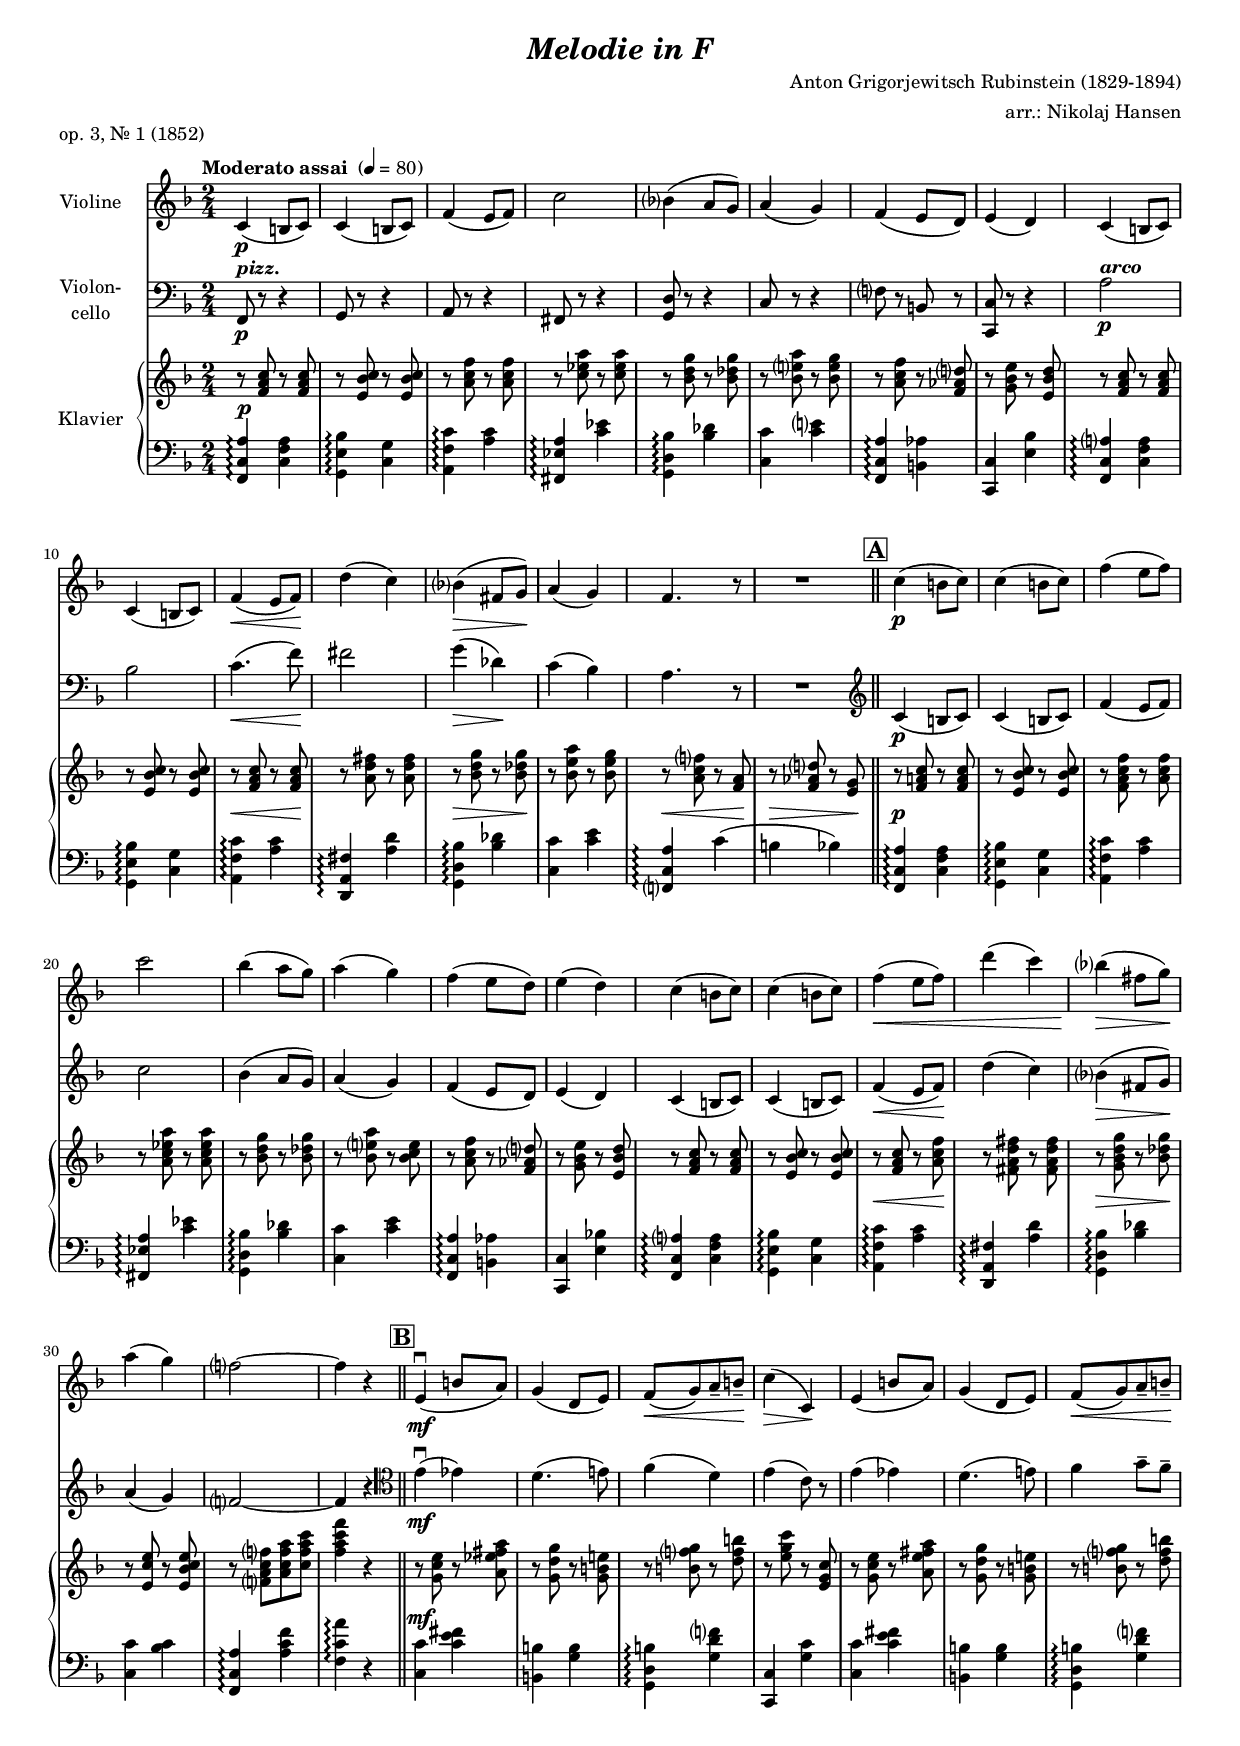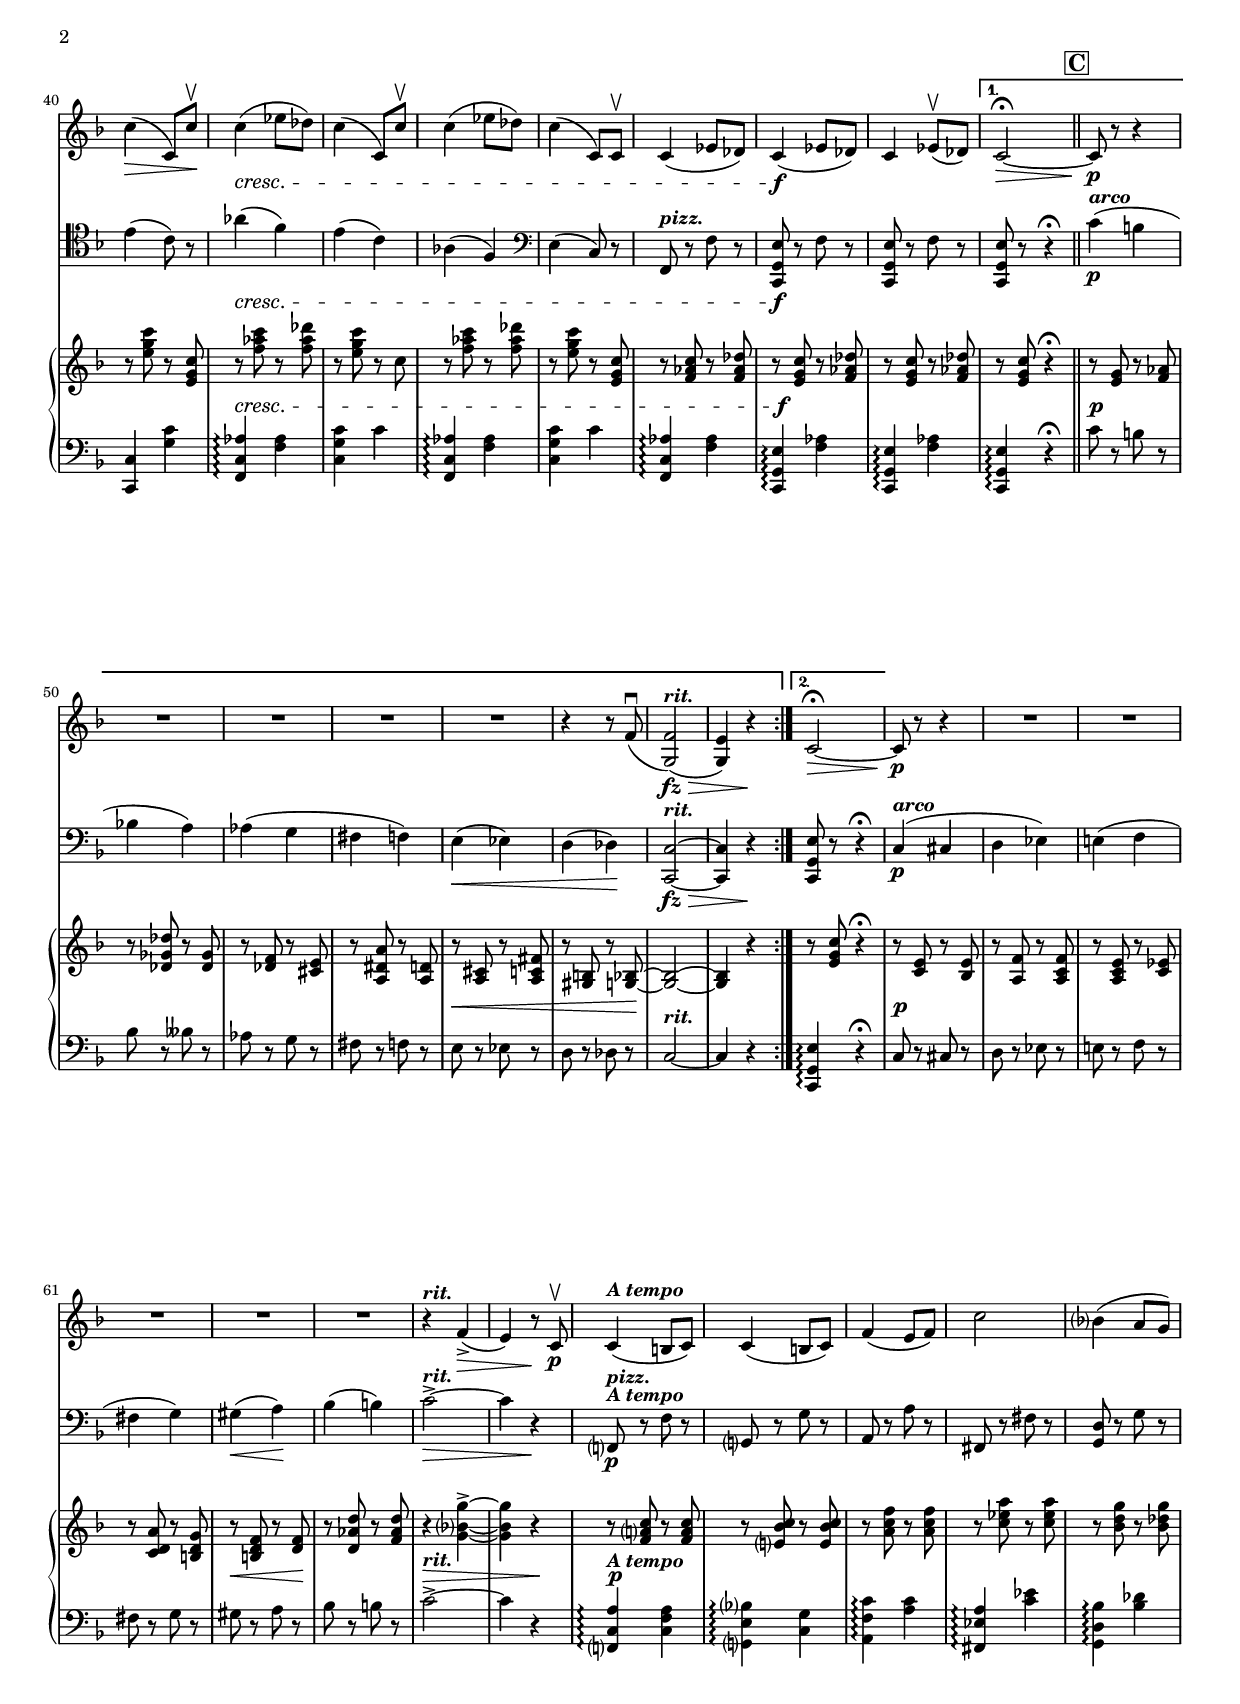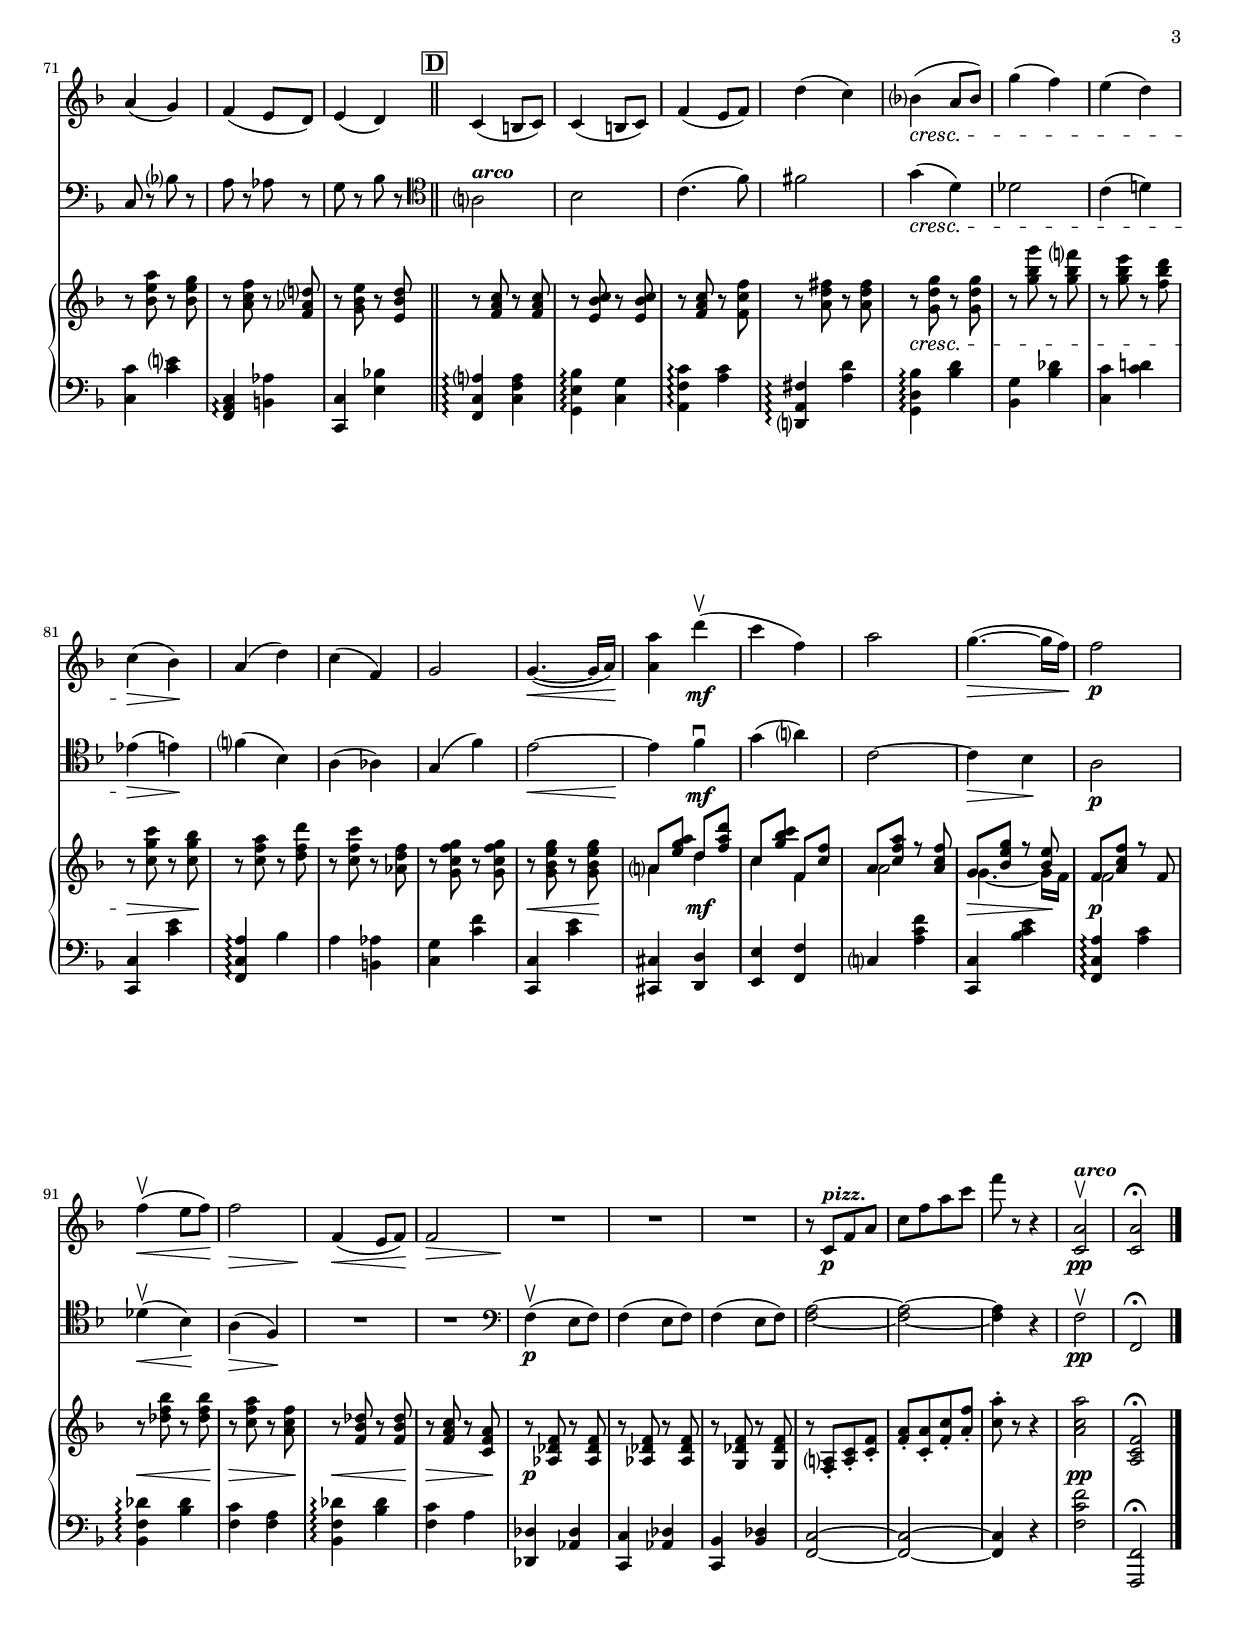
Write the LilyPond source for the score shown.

\version "2.18.2"
\include "deutsch.ly"

#(set-global-staff-size 16.3)

\header {
  title     = \markup \bold \italic "Melodie in F"
  composer  = "Anton Grigorjewitsch Rubinstein (1829-1894)"
  arranger  = "arr.: Nikolaj Hansen"
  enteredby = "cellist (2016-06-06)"
  piece     = "op. 3, Nr. 1 (1852)"
}

voiceconsts = {
  \key f \major
  \time 2/4
  \tempo "Moderato assai " 4=80
%  \numericTimeSignature
%  \compressFullBarRests
  \set tupletSpannerDuration = #(ly:make-moment 1 4)
  % Set default beaming for all staves
%  \set Timing.beamExceptions = #'()
%  \set Timing.baseMoment     = #(ly:make-moment 1 4)
%  \set Timing.beatStructure  = #'(1 1 1)
}

mist = "string ensemble 1"
miba = "bassoon"
mikl = "acoustic grand"

boxa = { \bar "||" \mark \markup \box \bold "A" }
boxb = { \bar "||" \mark \markup \box \bold "B" }
boxc = { \bar "||" \mark \markup \box \bold "C" }
boxd = { \bar "||" \mark \markup \box \bold "D" }

arco = \markup \bold \italic "arco"
atem = \markup \bold \italic "A tempo"
pizz = \markup \bold \italic "pizz."
rit  = \markup \bold \italic "rit."

va = \relative c' {
  \voiceconsts
  \clef "treble"

  \repeat volta 2 {
    c4(\p h8 c)
    c4( h8 c)
    f4( e8 f)
    c'2
    b?4( a8 g)
    a4( g)
    f( e8 d)
    
    e4( d)
    c( h8 c)
    c4( h8 c)
    f4(\< e8 f)\!
    d'4( c)
    b?(\> fis8 g)\!
    a4( g)
    f4. r8

    R2 \boxa
    c'4(\p h8 c)
    c4( h8 c)
    f4( e8 f)
    c'2
    b4( a8 g)
    a4( g)
    f( e8 d)

    e4( d)
    c( h8 c)
    c4( h8 c)
    f4(\< e8 f)
    d'4( c)
    b?(\> fis8 g)\!
    a4( g)
    f?2~
    f4 r \boxb

    e,(\downbow\mf h'8 a)
    g4( d8 e)
    f[(\< g) a-- h]--\!
    c4(\> c,)\!
    e( h'8 a)
    g4( d8 e)
    f[(\< g) a-- h]--\!
    c4(\> c,8) c'\upbow\!

    c4(\cresc es8 des)
    c4( c,8) c'\upbow
    c4( es8 des)
    c4( c,8) c\upbow
    c4( es8 des)
    c4(\f es8 des)
    c4 es8(\upbow des)
  }
  \alternative {
    { c2~\fermata\> \boxc c8\!\p r r4 | R2*4 | r4 r8 f\downbow( | <g, f'>2)(\fz^\rit\> | <g e'>4) r\! }
    { c2~\fermata\> }
  }
  c8\!\p r r4
  R2*5

  r4^\rit f(->\>
  e) r8\! c\upbow\p
  c4(^\atem h8 c)
  c4( h8 c)
  f4( e8 f)
  c'2
  b?4( a8 g)
  a4( g)
  f( e8 d)

  e4( d) \boxd
  c( h8 c)
  c4( h8 c)f4( e8 f)
  d'4( c)
  b?(\cresc a8 b)
  g'4( f)
  e( d)
  c(\> b)\!

  a( d)
  c( f,)
  g2
  g4.(~\< g16 a)\!
  <a a'>4 d'(\upbow\mf
  c f,)
  a2
  g4.(~\> g16 f)\!
  f2\p
  f4(\upbow\< e8 f)\!

  f2\>
  f,4(\!\< e8 f)\!
  f2\>
  R2*3\!
  r8 c[^\pizz\p f a]
  c[ f a c]
  f r r4
  <c,, a'>2^\arco\upbow\pp
  <c a'>\fermata \bar "|."
}

vb = \relative c, {
  \voiceconsts
  \clef "bass"

  \repeat volta 2 {
    f8^\pizz\p r r4
    g8 r r4
    a8 r r4
    fis8 r r4
    <g d'>8 r r4
    c8 r r4
    f?8 r h, r

    <c, c'> r r4
    a''2^\arco\p
    b
    c4.(\< f8)\!
    fis2
    g4(\> des)\!
    c( b)
    a4. r8

    R2 \boxa \clef "treble"
    c4(\p h8 c)
    c4( h8 c)
    f4( e8 f)
    c'2
    b4( a8 g)
    a4( g)
    f( e8 d)

    e4( d)
    c( h8 c)
    c4( h8 c)
    f4(\< e8 f)\!
    d'4( c)
    b?(\> fis8 g)\!
    a4( g)
    f?2~
    f4 r \boxb \clef "tenor"

    e(\downbow\mf es)
    d4.( e!8)
    f4( d)
    e( c8) r
    e4( es)
    d4.( e!8)
    f4 g8-- f--
    e4( c8) r

    as'4(\cresc f)
    e( c)
    as( f) \clef "bass"
    e( c8) r
    f,^\pizz r f' r
    <c, g' e'>\f r f' r
    <c, g' e'> r f' r
  }
  \alternative {
    { <c, g' e'> r r4\fermata \boxc c''4(^\arco\p h | b! a) | as( g | fis f) | e(\< es) | d( des)\! | <c, c'>2~^\rit\fz\> | <c c'>4 r\! }
    { <c g' e'>8 r r4\fermata }
  }
  c'(^\arco\p cis
  d es)
  e!( f
  fis g)

  gis(\< a)\!
  b( h)
  c2~->\>^\rit
  c4 r\!
  f,,?8^\atem^\pizz\p r f' r
  g,? r g' r
  a, r a' r
  fis, r fis' r
  <g, d'> r g' r

  c, r b'? r
  a r as r
  g r b r \boxd \clef "tenor"
  a?2^\arco
  b
  c4.( f8)
  fis2
  g4(\cresc d)
  des2
  c4( d!)

  es(\> e)\!
  f?( b,)
  a( as)
  g( f')
  e2~\<
  e4\! f\downbow\mf
  g( a?)
  c,2~
  c4\> b\!
  a2\p
  des4(\upbow\< b)\!

  a(\> f)\!
  R2*2 \clef "bass"
  f4(\upbow\p e8 f)
  f4( e8 f)
  f4( e8 f)
  <f a>2~
  <f a>~
  <f a>4 r
  f2\upbow\pp
  f,\fermata \bar "|."
}

\include "v3.ily"
vd = \relative c, {
  \voiceconsts
  \clef "bass"

  \repeat volta 2 {
    <f c' a'>4\arpeggio <c' f a>
    <g e' b'>\arpeggio <c g'>
    <a f' c'>\arpeggio <a' c>
    <fis, es' a>\arpeggio <c'' es>
    <g, d' b'>\arpeggio <b' des>
    <c, c'> <c' e?>
    <f,, c' a'>\arpeggio <h as'>

    <c, c'> <e' b'>
    <f, c' a'?>\arpeggio <c' f a>
    <g e' b'>\arpeggio <c g'>
    <a f' c'>\arpeggio <a' c>
    <d,, a' fis'>\arpeggio <a'' d>
    <g, d' b'>\arpeggio <b' des>
    <c, c'> <c' e>
    <f,,? c' a'>\arpeggio c''(

    h b) \boxa
    <f, c' a'>\arpeggio <c' f a>
    <g e' b'>\arpeggio <c g'>
    <a f' c'>\arpeggio <a' c>
    <fis, es' a>\arpeggio <c'' es>
    <g, d' b'>\arpeggio <b' des>
    <c, c'> <c' e>
    <f,, c' a'>\arpeggio <h as'>

    <c, c'> <e' b'!>
    <f, c' a'?>\arpeggio <c' f a>
    <g e' b'>\arpeggio <c g'>
    <a f' c'>\arpeggio <a' c>
    <d,, a' fis'>\arpeggio <a'' d>
    <g, d' b'>\arpeggio <b' des>
    <c, c'> <b' c>
    <f, c' a'>\arpeggio <a' c f>
    <f c' a'>\arpeggio r \boxb

    <c c'> <c' e fis>
    <h, h'> <g' h>
    <g, d' h'>\arpeggio <g' d' f?>
    <c,, c'> <g'' c>
    <c, c'> <c' e fis>
    <h, h'> <g' h>
    <g, d' h'>\arpeggio <g' d' f?>
    <c,, c'> <g'' c>

    <f, c' as'>\arpeggio <f' as>
    <c g' c> c'
    <f,, c' as'>\arpeggio <f' as>
    <c g' c> c'
    <f,, c' as'>\arpeggio <f' as>
    <c, g' e'>\arpeggio <f' as>
    <c, g' e'>\arpeggio <f' as>
  }
  \alternative {
    { <c, g' e'>\arpeggio r\fermata \boxc c''8 r h r | b r heses r | as r g r | fis r f r | e r es r | d r des r | c2~ | c4 r }
    { <c, g' e'>\arpeggio r\fermata }
  }
  c'8 r cis r
  d r es r
  e! r f r
  fis r g r
  gis r a r
  b r h r
  c2~->
  c4 r

  <f,,? c' a'>\arpeggio <c' f a>
  <g? e' b'?>\arpeggio <c g'>
  <a f' c'>\arpeggio <a' c>
  <fis, es' a>\arpeggio <c'' es>
  <g, d' b'>\arpeggio <b' des>
  <c, c'> <c' e?>
  <f,, c' a>\arpeggio <h as'>

  <c, c'> <e' b'!> \boxd
  <f, c' a'?>\arpeggio <c' f a>
  <g e' b'>\arpeggio <c g'>
  <a f' c'>\arpeggio <a' c>
  <d,,? a' fis'>\arpeggio <a'' d>
  <g, d' b'>\arpeggio <b' d>
  <b, g'> <b' des>

  <c, c'> <c' d!>
  <c,, c'> <c'' e>
  <f,, c' a'>\arpeggio b'
  a <h, as'>
  <c g'> <c' f>
  <c,, c'> <c'' e>
  <cis,, cis'> <d d'>

  <e e'> <f f'>
  c'? <a' c f>
  <c,, c'> <b'' c e>
  <f, c' a'>\arpeggio <a' c>
  <b, f' des'>\arpeggio <b' des>
  <f c'> <f a>
  <b, f' des'>\arpeggio <b' des>

  <f c'> a
  <des,, des'> <as' des>
  <c, c'> <as' des>
  <c, b'> <b' des>
  <f c'>2~
  <f c'>~
  <f c'>4 r
  <f' c' f>2
  <f,, f'>\fermata \bar "|."
}

dy = {
  s2*10\p
  s8\< s4 s8\!
  s2
  s8\> s4 s8\!
  s2
  s8\< s4 s8\!
  s\> s4 s8\!
  s2*10\p
  s8\< s4 s8\!
  s2
  s8\> s4 s8\!
  s2*3
  s2*8\mf
  s2*5\cresc
  s2*3\f
  s2*4\p
  s8\< s2. s8\!
  s2*3_\rit
  s2*4\p
  s8\< s4 s8\!
  s2
  s2.^\rit\> s4\!
  s2*12^\atem\p
  s2*3\cresc
  s8\> s4 s8\!
  s2*3
  s8\< s4 s8\!
  s4 s\mf
  s2*2
  s8\> s4 s8\!
  s2\p
  s8\< s4 s8\!
  s\> s4 s8\!
  s\< s4 s8\!
  s\> s4 s8\!
  s2*6\p
  s2\pp
}


music = <<
      \new Staff {
        \set Staff.midiInstrument = \mist
        \set Staff.instrumentName = \markup \center-column { "Violine" }
        \transpose f f { \va }
      }

      \new Staff {
        \set Staff.midiInstrument = \miba
        \set Staff.instrumentName = \markup \center-column { "Violon-" "cello" }
        \transpose f f { \vb }
      }

      \new PianoStaff <<
        \set PianoStaff.instrumentName = \markup \center-column { "Klavier" }
        \set PianoStaff.midiInstrument = \mikl
        \new Staff {
          \transpose f f { \vc }
        }

        \new Dynamics \dy

        \new Staff {
          \transpose f f { \vd }
        }
        >>
>>

\book {
  \score {
   \music
    \layout {}
  }

  \score {
    \unfoldRepeats \music

    \midi {
      \context {
        \Score
      }
    }
  }
}
